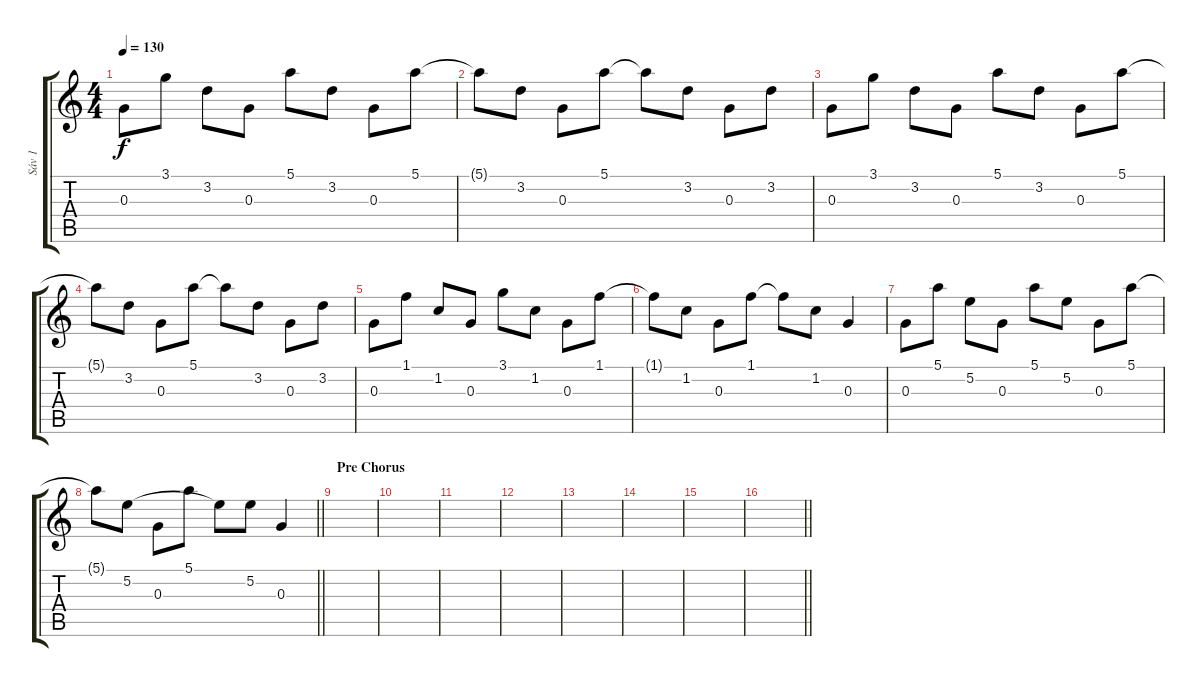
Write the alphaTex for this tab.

\track ("Sáv 1" "Sáv 1") {instrument acousticguitarsteel}
\staff {score tabs}
\tuning (E4 B3 G3 D3 A2 D2) {hide}
\ts (4 4)
\tempo 130
\clef g2
\ks c
0.3.8{dy f} 3.1.8 3.2.8 0.3.8 5.1.8 3.2.8 0.3.8 5.1.8 |
5.1{t}.8 3.2.8 0.3.8 5.1.8 5.1{t}.8 3.2.8 0.3.8 3.2.8 |
0.3.8 3.1.8 3.2.8 0.3.8 5.1.8 3.2.8 0.3.8 5.1.8 |
5.1{t}.8 3.2.8 0.3.8 5.1.8 5.1{t}.8 3.2.8 0.3.8 3.2.8 |
0.3.8 1.1.8 1.2.8 0.3.8 3.1.8 1.2.8 0.3.8 1.1.8 |
1.1{t}.8 1.2.8 0.3.8 1.1.8 1.1{t}.8 1.2.8 0.3.4 |
0.3.8 5.1.8 5.2.8 0.3.8 5.1.8 5.2.8 0.3.8 5.1.8 |
\barLineRight lightlight
5.1{t}.8 5.2.8 0.3.8 5.1.8 5.2{t}.8 5.2.8 0.3.4 |
\section ("" "Pre Chorus")
|
|
|
|
|
|
|
\barLineRight lightlight
